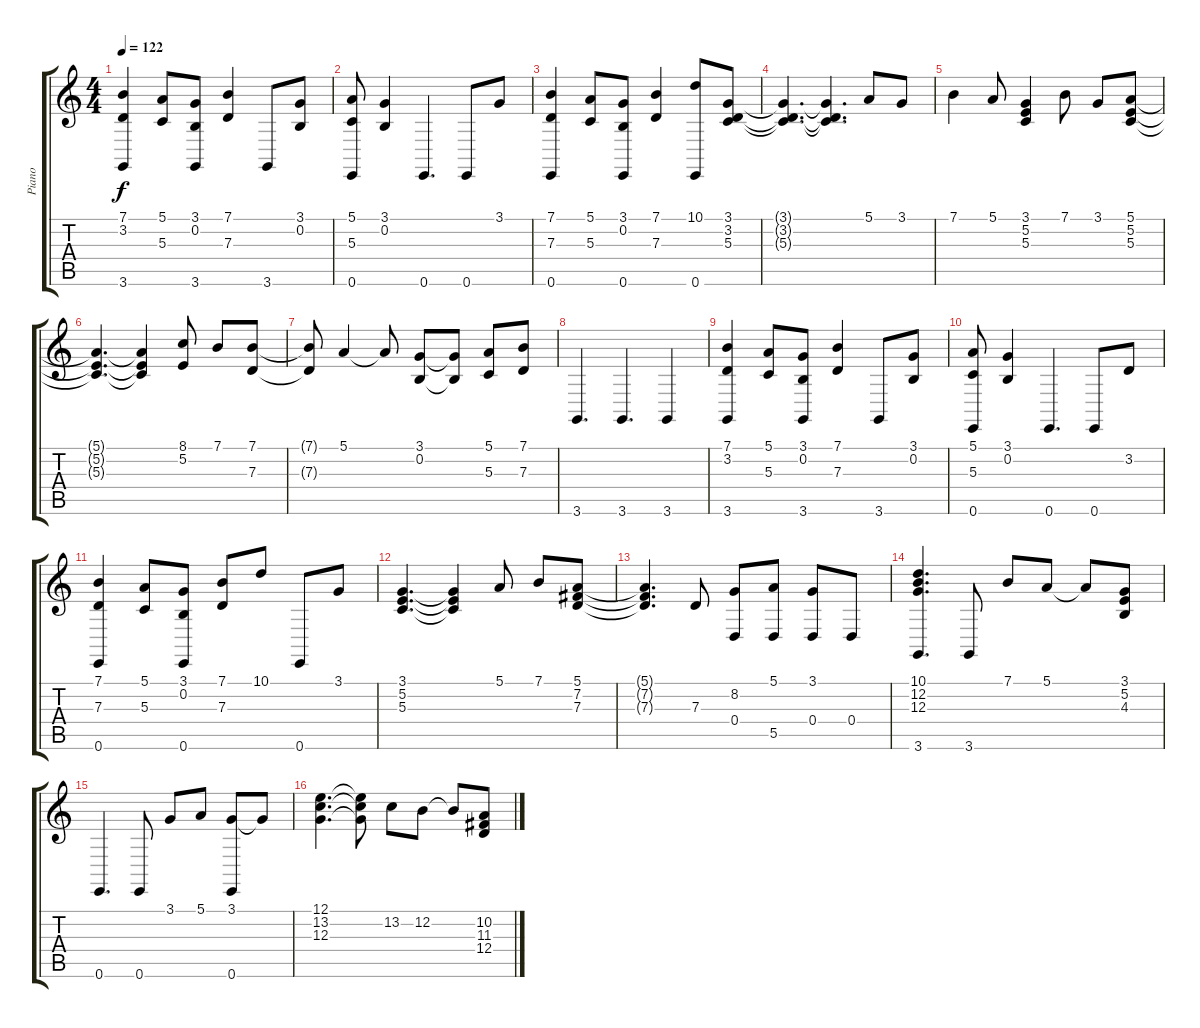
\track ("Piano" "Piano") {instrument acousticgrandpiano}
\staff {score tabs}
\tuning (E4 B3 G3 D3 A2 E2) {hide}
\ts (4 4)
\tempo 122
\clef g2
\ks c
(7.1 3.2 3.6).4{dy f} (5.1 5.3).8 (3.1 0.2 3.6).8 (7.1 7.3).4 3.6.8 (3.1 0.2).8 |
(5.1 5.3 0.6).8 (3.1 0.2).4 0.6.4{d} 0.6.8 3.1.8 |
(7.1 7.3 0.6).4 (5.1 5.3).8 (3.1 0.2 0.6).8 (7.1 7.3).4 (10.1 0.6).8 (3.1 3.2 5.3).8 |
(3.1{t} 3.2{t} 5.3{t}).4{d} (3.1{t} 3.2{t} 5.3{t}).4{d} 5.1.8 3.1.8 |
7.1.4 5.1.8 (3.1 5.2 5.3).4 7.1.8 3.1.8 (5.1 5.2 5.3).8 |
(5.1{t} 5.2{t} 5.3{t}).4{d} (5.1{t} 5.2{t} 5.3{t}).4 (8.1 5.2).8 7.1.8 (7.1 7.3).8 |
(7.1{t} 7.3{t}).8 5.1.4 5.1{t}.8 (3.1 0.2).8 (3.1{t} 0.2{t}).8 (5.1 5.3).8 (7.1 7.3).8 |
3.6.4{d} 3.6.4{d} 3.6.4 |
(7.1 3.2 3.6).4 (5.1 5.3).8 (3.1 0.2 3.6).8 (7.1 7.3).4 3.6.8 (3.1 0.2).8 |
(5.1 5.3 0.6).8 (3.1 0.2).4 0.6.4{d} 0.6.8 3.2.8 |
(7.1 7.3 0.6).4 (5.1 5.3).8 (3.1 0.2 0.6).8 (7.1 7.3).8 10.1.8 0.6.8 3.1.8 |
(3.1 5.2 5.3).4{d} (3.1{t} 5.2{t} 5.3{t}).4 5.1.8 7.1.8 (5.1 7.2 7.3).8 |
(5.1{t} 7.2{t} 7.3{t}).4{d} 7.3.8 (8.2 0.4).8 (5.1 5.5).8 (3.1 0.4).8 0.4.8 |
(10.1 12.2 12.3 3.6).4{d} 3.6.8 7.1.8 5.1.8 5.1{t}.8 (3.1 5.2 4.3).8 |
0.6.4{d} 0.6.8 3.1.8 5.1.8 (3.1 0.6).8 3.1{t}.8 |
(12.1 13.2 12.3).4{d} (12.1{t} 13.2{t} 12.3{t}).8 13.2.8 12.2.8 12.2{t}.8 (10.2 11.3 12.4).8
